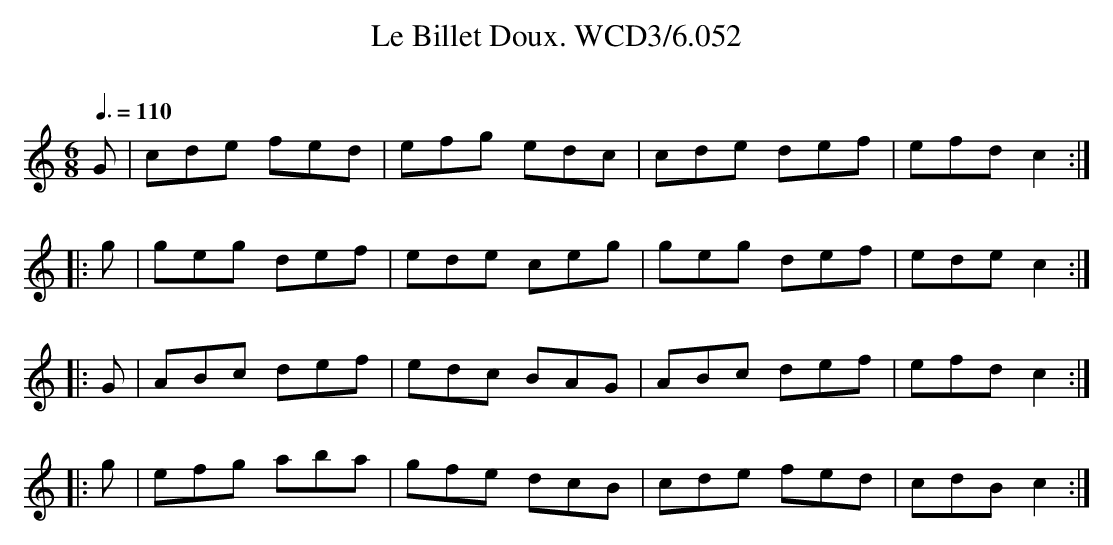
X:1
T:Billet Doux. WCD3/6.052, Le
O:
M:6/8
L:1/8
Q:3/8=110
K:C
G|cde fed|efg edc|cde def|efd c2:|
|:g|geg def|ede ceg|geg def|ede c2:|
|:G|ABc def|edc BAG|ABc def|efd c2:|
|:g|efg aba|gfe dcB|cde fed|cdB c2:|
